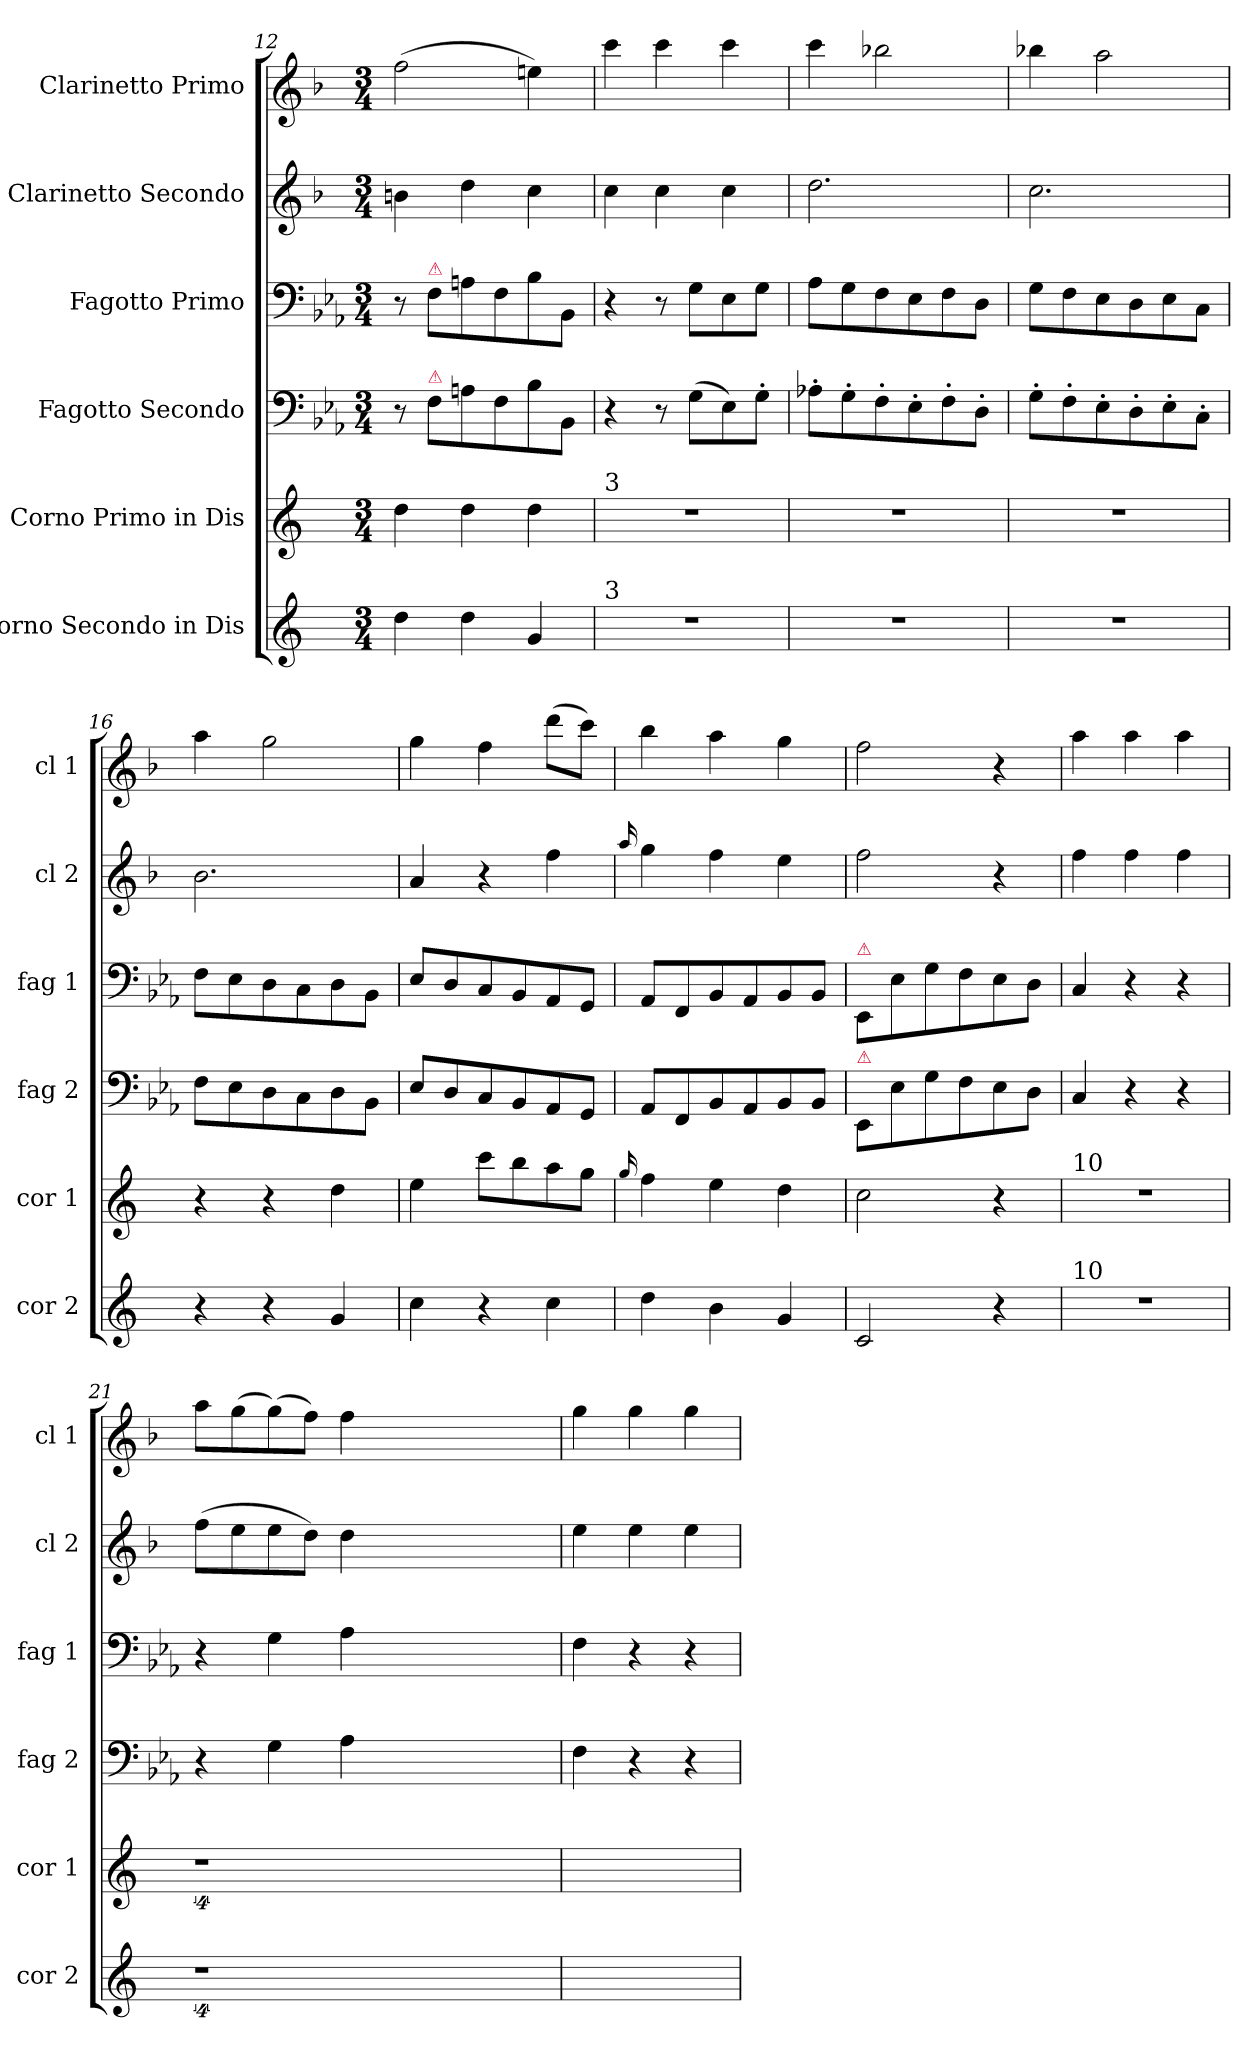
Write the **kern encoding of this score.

**kern	**kern	**kern	**kern	**kern	**dynam	**kern
*part6	*part5	*part4	*part3	*part2	*part2	*part1
*staff6	*staff5	*staff4	*staff3	*staff2	*staff2	*staff1
*I"Corno Secondo in Dis	*I"Corno Primo in Dis	*I"Fagotto Secondo	*I"Fagotto Primo	*I"Clarinetto Secondo	*	*I"Clarinetto Primo
*I'cor 2	*I'cor 1	*I'fag 2	*I'fag 1	*I'cl 2	*	*I'cl 1
*clefG2	*clefG2	*clefF4	*clefF4	*clefG2	*	*clefG2
*ITrd5c9	*ITrd5c9	*	*	*ITrd1c2	*	*ITrd1c2
*k[b-e-a-]	*k[b-e-a-]	*k[b-e-a-]	*k[b-e-a-]	*k[b-e-a-]	*	*k[b-e-a-]
*c:	*c:	*c:	*c:	*c:	*	*c:
*M3/4	*M3/4	*M3/4	*M3/4	*M3/4	*	*M3/4
=12	=12	=12	=12	=12	=12	=12
4f\	4f\	8r	8r	4an\	.	(>2ee-\
!	!	!	!LO:TX:a:color=crimson:t=⚠	!	!	!
!	!	!LO:TX:a:color=crimson:t=⚠	!	!	!	!
.	.	8F\L	8F\L	.	.	.
4f\	4f\	8An\	8An\	4cc\	.	.
.	.	8F\	8F\	.	.	.
4B-/	4f\	8B-\	8B-\	4b-\	.	4ddn\)
.	.	8BB-/J	8BB-/J	.	.	.
=13	=13	=13	=13	=13	=13	=13
!	!LO:TX:a:t=3	!	!	!	!	!
!LO:TX:a:t=3	!	!	!	!	!	!
2.r	2.r	4r	4r	4b-\	.	4bb-\
.	.	8r	8r	4b-\	.	4bb-\
.	.	(>8G\L	8G\L	.	.	.
.	.	8E-\)	8E-\	4b-\	.	4bb-\
.	.	8G'\J	8G\J	.	.	.
=14	=14	=14	=14	=14	=14	=14
2.r	2.r	8A-X'\L	8A-\L	2.cc\	.	4bb-\
.	.	8G'\	8G\	.	.	.
.	.	8F'\	8F\	.	.	2aa-X\
.	.	8E-'\	8E-\	.	.	.
.	.	8F'\	8F\	.	.	.
.	.	8D'\J	8D\J	.	.	.
=15	=15	=15	=15	=15	=15	=15
2.r	2.r	8G'\L	8G\L	2.b-\	.	4aa-X\
.	.	8F'\	8F\	.	.	.
.	.	8E-'\	8E-\	.	.	2gg\
.	.	8D'\	8D\	.	.	.
.	.	8E-'\	8E-\	.	.	.
.	.	8C'\J	8C\J	.	.	.
=16	=16	=16	=16	=16	=16	=16
4r	4r	8F\L	8F\L	2.a-\	.	4gg\
.	.	8E-\	8E-\	.	.	.
4r	4r	8D\	8D\	.	.	2ff\
.	.	8C\	8C\	.	.	.
4B-/	4f\	8D\	8D\	.	.	.
.	.	8BB-\J	8BB-\J	.	.	.
=17	=17	=17	=17	=17	=17	=17
4e-\	4g\	8E-/L	8E-/L	4g/	.	4ff\
.	.	8D/	8D/	.	.	.
4r	8ee-\L	8C/	8C/	4r	.	4ee-\
.	8dd\	8BB-/	8BB-/	.	.	.
4e-\	8cc\	8AA-/	8AA-/	4ee-\	.	(>8ccc\L
.	8b-\J	8GG/J	8GG/J	.	.	8bb-\J)
=18	=18	=18	=18	=18	=18	=18
.	16qqb-/	.	.	16qqgg/	.	.
4f\	4a-\	8AA-/L	8AA-/L	4ff\	.	4aa-\
.	.	8FF/	8FF/	.	.	.
4d\	4g\	8BB-/	8BB-/	4ee-\	.	4gg\
.	.	8AA-/	8AA-/	.	.	.
4B-/	4f\	8BB-/	8BB-/	4dd\	.	4ff\
.	.	8BB-/J	8BB-/J	.	.	.
=19	=19	=19	=19	=19	=19	=19
!	!	!	!LO:TX:a:color=crimson:t=⚠	!	!	!
!	!	!LO:TX:a:color=crimson:t=⚠	!	!	!	!
2E-/	2e-\	8EE-/L	8EE-/L	2ee-\	.	2ee-\
.	.	8E-\	8E-\	.	.	.
.	.	8G\	8G\	.	.	.
.	.	8F\	8F\	.	.	.
4r	4r	8E-\	8E-\	4r	.	4r
.	.	8D\J	8D\J	.	.	.
=20	=20	=20	=20	=20	=20	=20
!	!LO:TX:a:t=10	!	!	!	!	!
!LO:TX:a:t=10	!	!	!	!	!	!
!	!	!	!	!	!LO:DY:b	!
2.r	2.r	4C/	4C/	4ee-\	for	4gg\
.	.	4r	4r	4ee-\	.	4gg\
.	.	4r	4r	4ee-\	.	4gg\
=21	=21	=21	=21	=21	=21	=21
4%9r	4%9r	4r	4r	(>8ee-\L	.	8gg\L
.	.	.	.	8dd\	.	(>8ff\
.	.	4G\	4G\	8dd\	.	(>8ff\)
.	.	.	.	8cc\J)	.	8ee-\J)
.	.	4A-\	4A-\	4cc\	.	4ee-\
.	.	1.ryy	1.ryy	1.ryy	.	1.ryy
=22	=22	=22	=22	=22	=22	=22
2.ryy	2.ryy	4F\	4F\	4dd\	.	4ff\
.	.	4r	4r	4dd\	.	4ff\
.	.	4r	4r	4dd\	.	4ff\
=	=	=	=	=	=	=
*-	*-	*-	*-	*-	*-	*-
